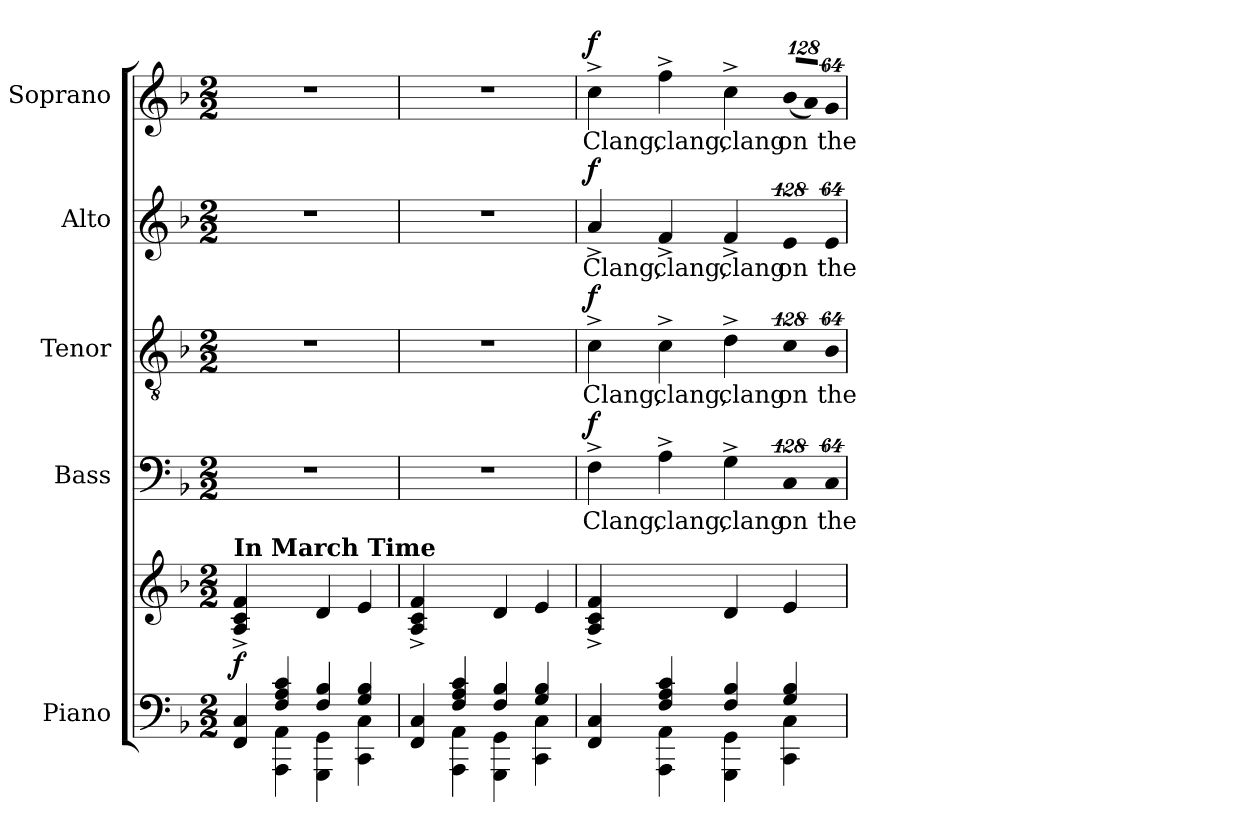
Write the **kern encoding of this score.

**kern	**kern	**dynam	**kern	**text	**dynam	**kern	**text	**dynam	**kern	**text	**dynam	**kern	**text	**dynam
*part5	*part5	*part5	*part4	*part4	*part4	*part3	*part3	*part3	*part2	*part2	*part2	*part1	*part1	*part1
*staff6	*staff5	*staff5/6	*staff4	*staff4	*staff4	*staff3	*staff3	*staff3	*staff2	*staff2	*staff2	*staff1	*staff1	*staff1
*I"Piano	*	*	*I"Bass	*	*	*I"Tenor	*	*	*I"Alto	*	*	*I"Soprano	*	*
*I'Pno.	*	*	*I'B.	*	*	*I'T.	*	*	*I'A.	*	*	*I'S.	*	*
!!LO:PB:g=z
*clefF4	*clefG2	*	*clefF4	*	*	*clefGv2	*	*	*clefG2	*	*	*clefG2	*	*
*	*	*	*	*	*	*ITrd7c12	*	*	*	*	*	*	*	*
*k[b-]	*k[b-]	*	*k[b-]	*	*	*k[b-]	*	*	*k[b-]	*	*	*k[b-]	*	*
*F:	*F:	*	*F:	*	*	*F:	*	*	*F:	*	*	*F:	*	*
*M2/2	*M2/2	*	*M2/2	*	*	*M2/2	*	*	*M2/2	*	*	*M2/2	*	*
=1	=1	=1	=1	=1	=1	=1	=1	=1	=1	=1	=1	=1	=1	=1
*^	*	*	*	*	*	*	*	*	*	*	*	*	*	*
*	*^	*	*	*	*	*	*	*	*	*	*	*	*	*	*
!	!	!	!	!	!	!	!	!	!	!	!	!	!	!LO:TX:a:B:t=In March Time	!	!
!	!	!	!LO:TX:a:B:t=In March Time	!	!	!	!	!	!	!	!	!	!	!	!	!
*	*	*	*	*	*	*	*	*	*	*	*	*	*	*^	*	*
4FFi/ 4Ci	2ryy	4ryy	4Ai/^ 4ci^ 4fi^	f	1r	.	.	1r	.	.	1r	.	.	1r	2ryy	.	.
4Fi/ 4Ai 4ci	.	4AAAi\ 4AAi	4ryy	.	.	.	.	.	.	.	.	.	.	.	.	.	.
*	*	*	*MM126	*	*	*	*	*	*	*	*	*	*	*MM126	*	*	*
4Fi/ 4B-i	4GGGi\ 4GGi	2ryy	4di/	.	.	.	.	.	.	.	.	.	.	.	2ryy	.	.
4Gi/ 4B-i	4CCi\ 4Ci	.	4ei/	.	.	.	.	.	.	.	.	.	.	.	.	.	.
*	*	*	*	*	*	*	*	*	*	*	*	*	*	*v	*v	*	*
=2	=2	=2	=2	=2	=2	=2	=2	=2	=2	=2	=2	=2	=2	=2	=2	=2
4FFi/ 4Ci	2ryy	4ryy	4Ai/^ 4ci^ 4fi^	.	1r	.	.	1r	.	.	1r	.	.	1r	.	.
4Fi/ 4Ai 4ci	.	4AAAi\ 4AAi	4ryy	.	.	.	.	.	.	.	.	.	.	.	.	.
4Fi/ 4B-i	4GGGi\ 4GGi	2ryy	4di/	.	.	.	.	.	.	.	.	.	.	.	.	.
4Gi/ 4B-i	4CCi\ 4Ci	.	4ei/	.	.	.	.	.	.	.	.	.	.	.	.	.
=3	=3	=3	=3	=3	=3	=3	=3	=3	=3	=3	=3	=3	=3	=3	=3	=3
!	!	!	!	!	!	!LO:LY:b:color=#000000	!	!	!	!	!	!	!	!	!	!
!	!	!	!	!	!	!	!	!	!LO:LY:b:color=#000000	!	!	!	!	!	!	!
!	!	!	!	!	!	!	!	!	!	!	!	!LO:LY:b:color=#000000	!	!	!	!
!	!	!	!	!	!	!	!	!	!	!	!	!	!	!	!LO:LY:b:color=#000000	!
4FFi/ 4Ci	2ryy	4ryy	4Ai/^ 4ci^ 4fi^	.	4F^i\	Clang,	f	4C^i\	Clang,	f	4a^i/	Clang,	f	4cc^i\	Clang,	f
!	!	!	!	!	!	!LO:LY:b:color=#000000	!	!	!	!	!	!	!	!	!	!
!	!	!	!	!	!	!	!	!	!LO:LY:b:color=#000000	!	!	!	!	!	!	!
!	!	!	!	!	!	!	!	!	!	!	!	!LO:LY:b:color=#000000	!	!	!	!
!	!	!	!	!	!	!	!	!	!	!	!	!	!	!	!LO:LY:b:color=#000000	!
4Fi/ 4Ai 4ci	.	4AAAi\ 4AAi	4ryy	.	4A^i\	clang,	.	4C^i\	clang,	.	4f^i/	clang,	.	4ff^i\	clang,	.
!	!	!	!	!	!	!LO:LY:b:color=#000000	!	!	!	!	!	!	!	!	!	!
!	!	!	!	!	!	!	!	!	!LO:LY:b:color=#000000	!	!	!	!	!	!	!
!	!	!	!	!	!	!	!	!	!	!	!	!LO:LY:b:color=#000000	!	!	!	!
!	!	!	!	!	!	!	!	!	!	!	!	!	!	!	!LO:LY:b:color=#000000	!
4Fi/ 4B-i	4GGGi\ 4GGi	2ryy	4di/	.	4G^i\	clang	.	4D^i\	clang	.	4f^i/	clang	.	4cc^i\	clang	.
!	!	!	!	!	!LO:N:vis=4	!	!	!	!	!	!	!	!	!	!	!
!	!	!	!	!	!	!LO:LY:b:color=#000000	!	!LO:N:vis=4	!	!	!	!	!	!	!	!
!	!	!	!	!	!	!	!	!	!LO:LY:b:color=#000000	!	!LO:N:vis=4	!	!	!	!	!
!	!	!	!	!	!	!	!	!	!	!	!	!LO:LY:b:color=#000000	!	!LO:N:vis=8	!	!
!	!	!	!	!	!	!	!	!	!	!	!	!	!	!	!LO:LY:b:color=#000000	!
4Gi/ 4B-i	4CCi\ 4Ci	.	4ei/	.	512%85Ci/	on	.	512%85Ci\	on	.	512%85ei/	on	.	(1024%85b-i/L	on	.
!	!	!	!	!	!	!	!	!	!	!	!	!	!	!LO:N:vis=8	!	!
.	.	.	.	.	.	.	.	.	.	.	.	.	.	1024%85ai/J)	.	.
!	!	!	!	!	!LO:N:vis=8	!	!	!	!	!	!	!	!	!	!	!
!	!	!	!	!	!	!LO:LY:b:color=#000000	!	!LO:N:vis=8	!	!	!	!	!	!	!	!
!	!	!	!	!	!	!	!	!	!LO:LY:b:color=#000000	!	!LO:N:vis=8	!	!	!	!	!
!	!	!	!	!	!	!	!	!	!	!	!	!LO:LY:b:color=#000000	!	!LO:N:vis=8	!	!
!	!	!	!	!	!	!	!	!	!	!	!	!	!	!	!LO:LY:b:color=#000000	!
.	.	.	.	.	512%43Ci/	the	.	512%43BB-i\	the	.	512%43ei/	the	.	512%43gi/	the	.
*v	*v	*v	*	*	*	*	*	*	*	*	*	*	*	*	*	*
=	=	=	=	=	=	=	=	=	=	=	=	=	=	=
*-	*-	*-	*-	*-	*-	*-	*-	*-	*-	*-	*-	*-	*-	*-
